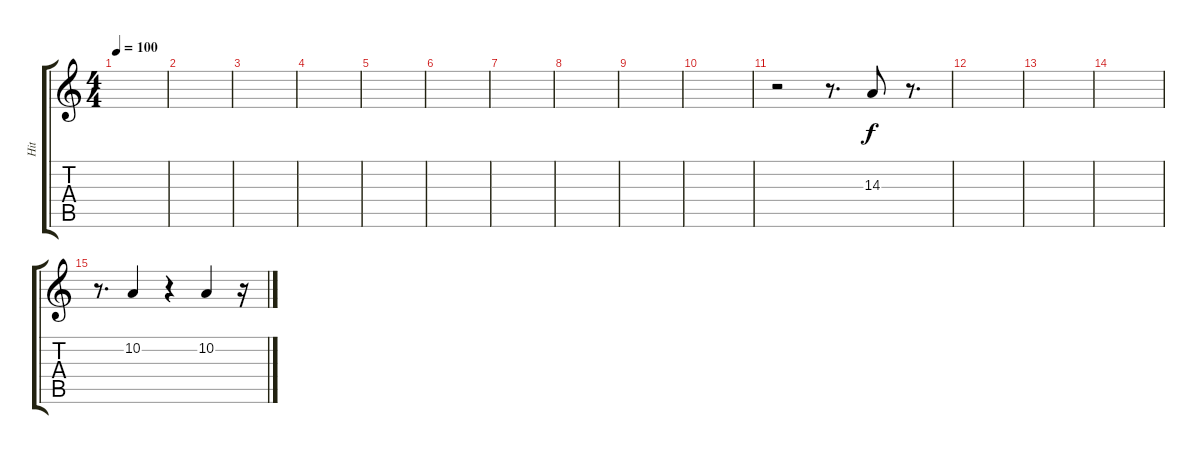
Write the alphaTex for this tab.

\track ("Hit" "Hit") {instrument orchestrahit}
\staff {score tabs}
\tuning (E4 B3 G3 D3 A2 E2) {hide}
\ts (4 4)
\tempo 100
\clef g2
\ks c
|
|
|
|
|
|
|
|
|
|
r.2 r.8{d} 14.3.8 r.8{d} |
|
|
|
r.8{d} 10.2.4 r.4 10.2.4 r.16
